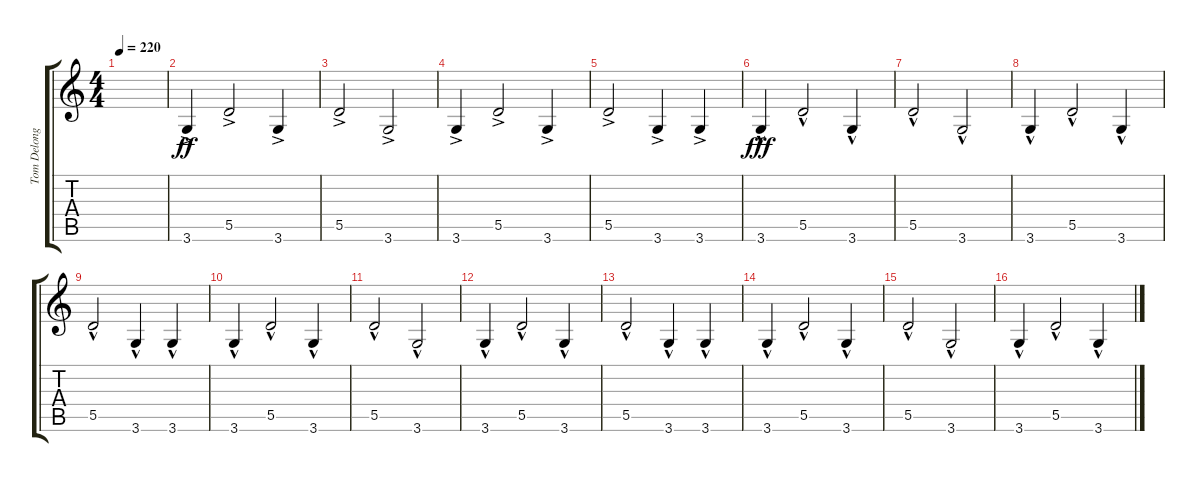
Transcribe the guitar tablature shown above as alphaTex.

\track ("Tom Delonge" "Tom Delong") {instrument electricguitarclean}
\staff {score tabs}
\tuning (E4 B3 G3 D3 A2 E2) {hide}
\ts (4 4)
\tempo 220
\clef g2
\ks c
|
3.6{ac}.4{dy ff} 5.5{ac}.2 3.6{ac}.4 |
5.5{ac}.2 3.6{ac}.2 |
3.6{ac}.4 5.5{ac}.2 3.6{ac}.4 |
5.5{ac}.2 3.6{ac}.4 3.6{ac}.4 |
3.6{hac}.4{dy fff} 5.5{hac}.2 3.6{hac}.4 |
5.5{hac}.2 3.6{hac}.2 |
3.6{hac}.4 5.5{hac}.2 3.6{hac}.4 |
5.5{hac}.2 3.6{hac}.4 3.6{hac}.4 |
3.6{hac}.4 5.5{hac}.2 3.6{hac}.4 |
5.5{hac}.2 3.6{hac}.2 |
3.6{hac}.4 5.5{hac}.2 3.6{hac}.4 |
5.5{hac}.2 3.6{hac}.4 3.6{hac}.4 |
3.6{hac}.4 5.5{hac}.2 3.6{hac}.4 |
5.5{hac}.2 3.6{hac}.2 |
3.6{hac}.4 5.5{hac}.2 3.6{hac}.4
